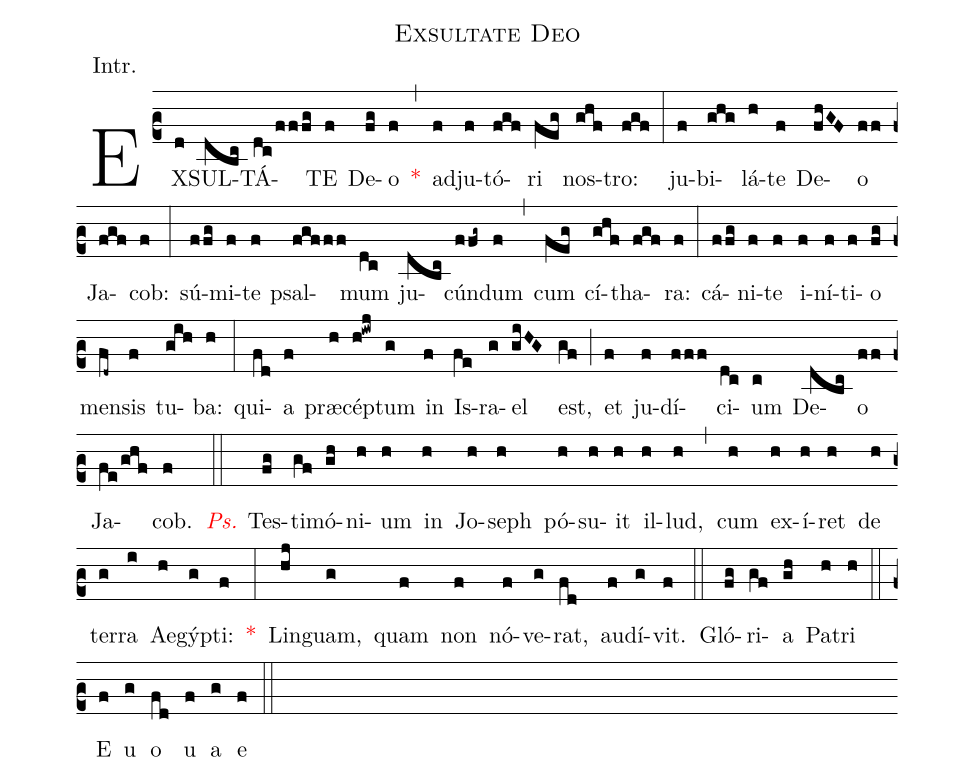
name:Exsultate Deo;
annotation:Intr.;
mode:VI.;
office-part:Introit;
%%
(c2) EX(d)SUL(dbc)TÁ(dc/fffg)TE(f) De(fg)o(f) <v>\red{*}</v>(,) ad(f)ju(f)tó(fgf)ri(feg) nos(ghf)tro:(fgf) (:) ju(f)bi(ghg)lá(h)te(f) De(fhGF)o(ff) Ja(fgf)cob:(f) (:) sú(ffg)mi(f)te(f) psal(fgfff)mum(dc) ju(dbc)cún(ffg~)dum(f) (,) cum(feg) cí(ghf)tha(fgf)ra:(f) (:) cá(ffg)ni(f)te(f) i(f)ní(f)ti(f)o(fg) men(fd~)sis(f) tu(gih)ba:(h) (:) qui(fd)a(f) præ(h)cép(h!iwj)tum(g) in(f) Is(fe)ra(g)el(giHG) est,(gf) (;) et(f) ju(f)dí(fff)ci(dc)um(c) De(dbc)o(ff) Ja(fe/ghf)cob.(f) (::) <v>\redit{Ps.}</v> Tes(fg)ti(gf)mó(gh)ni(h)um(h) in(h) Jo(h)seph(h) pó(h)su(h)it(h) il(h)lud,(h) (,) cum(h) ex(h)í(h)ret(h) de(h) ter(g)ra(i) Ae(h)gýp(g)ti:(f) <v>\red{*}</v>(:) Lin(hj)guam,(g) quam(f) non(f) nó(f)ve(g)rat,(fd) au(f)dí(g)vit.(f) (::) Gló(fg)ri(gf)a(gh) Pa(h)tri(h) (::) E(f) u(g) o(fd) u(f) a(g) e(f) (::)
